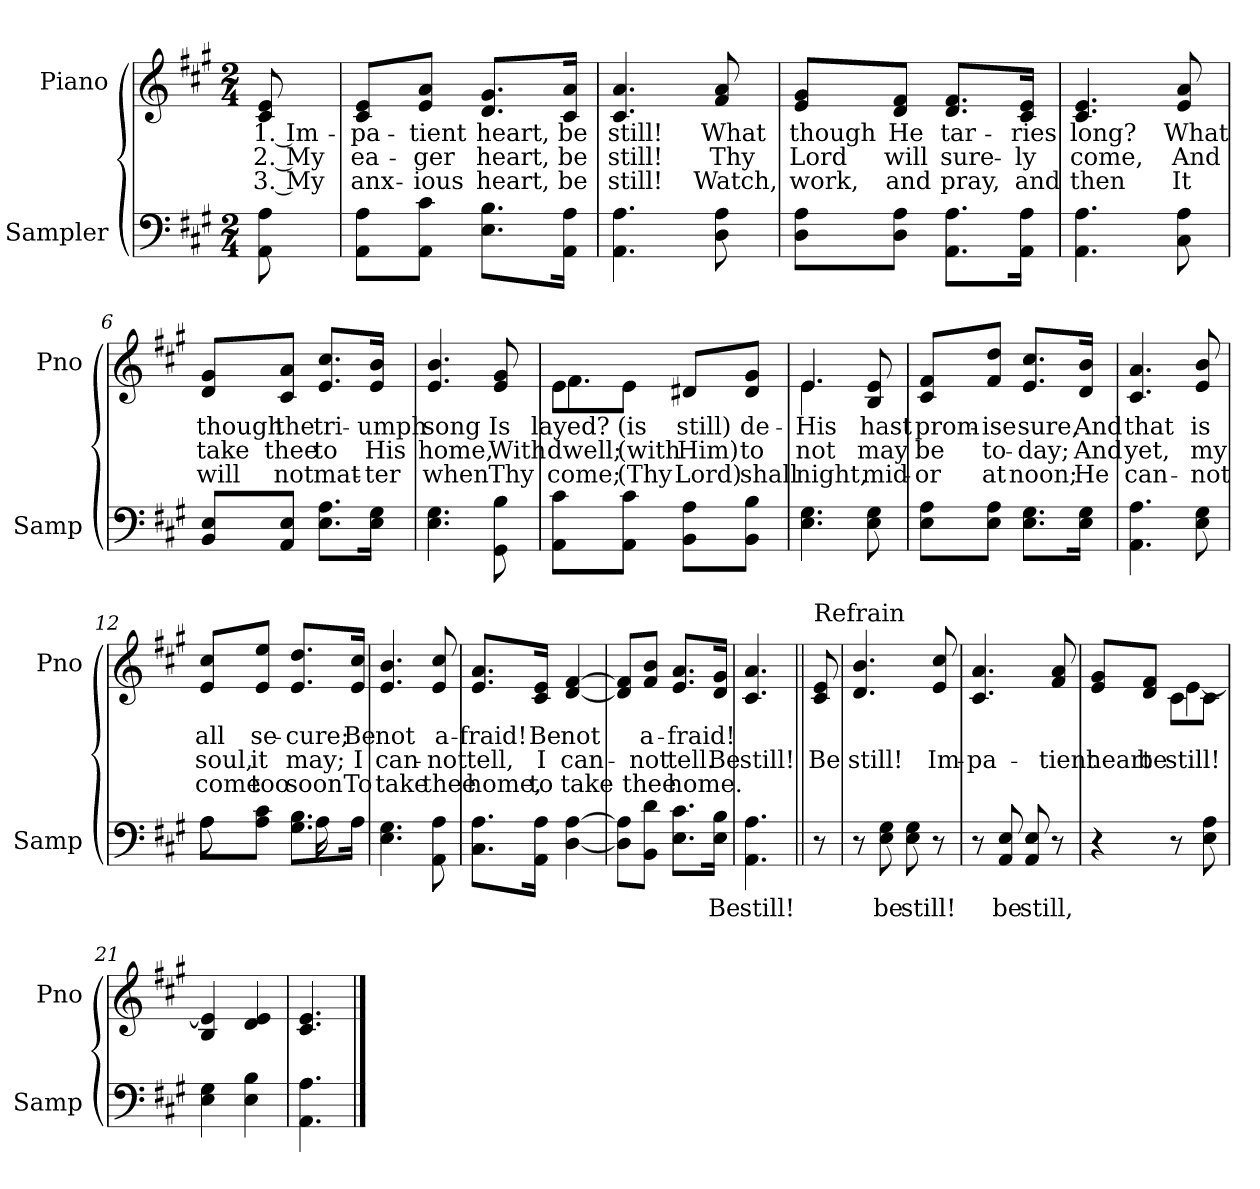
**kern	**text	**kern	**text	**text	**text
*part2	*part2	*part1	*part1	*part1	*part1
*staff2	*staff2	*staff1	*staff1	*staff1	*staff1
*I"Sampler	*	*I"Piano	*	*	*
*I'Samp	*	*I'Pno	*	*	*
*clefF4	*	*clefG2	*	*	*
*k[f#c#g#]	*	*k[f#c#g#]	*	*	*
*A:	*	*A:	*	*	*
*M2/4	*	*M2/4	*	*	*
=1	=1	=1	=1	=1	=1
8AA 8A	.	8c# 8e	1. Im-	2. My	3. My
=2	=2	=2	=2	=2	=2
8AA\ 8A\L	.	8c#/ 8e/L	-pa-	ea-	anx-
8AA\ 8c#\J	.	8e/ 8a/J	-tient	-ger	-ious
8.E\ 8.B\L	.	8.d/ 8.g#/L	heart,	heart,	heart,
16AA\ 16A\Jk	.	16c#/ 16a/Jk	be	be	be
=3	=3	=3	=3	=3	=3
4.AA 4.A	.	4.c# 4.a	still!	still!	still!
8D 8A	.	8f# 8a	What	Thy	Watch,
=4	=4	=4	=4	=4	=4
8D\ 8A\L	.	8e/ 8g#/L	though	Lord	work,
8D\ 8A\J	.	8d/ 8f#/J	He	will	and
8.AA\ 8.A\L	.	8.d/ 8.f#/L	tar-	sure-	pray,
16AA\ 16A\Jk	.	16c#/ 16e/Jk	-ries	-ly	and
=5	=5	=5	=5	=5	=5
4.AA 4.A	.	4.c# 4.e	long?	come,	then
8C# 8A	.	8e 8a	What	And	It
=6	=6	=6	=6	=6	=6
8BB/ 8E/L	.	8d/ 8g#/L	though	take	will
8AA/ 8E/J	.	8c#/ 8a/J	the	thee	not
8.E\ 8.A\L	.	8.e/ 8.cc#/L	tri-	to	mat-
16E\ 16G#\Jk	.	16e/ 16b/Jk	-umph	His	-ter
=7	=7	=7	=7	=7	=7
4.E 4.G#	.	4.e 4.b	song	home,	when
8GG# 8B	.	8e 8g#	Is	With	Thy
=8	=8	=8	=8	=8	=8
*	*	*^	*	*	*
8AA\ 8c#\L	.	8e\L	4.f#	-layed?	dwell;	come;
8AA\ 8c#\J	.	8e\J	.	(is	(with	(Thy
8BB\ 8A\L	.	8d#X/L	.	still)	Him)	Lord)
8BB\ 8B\J	.	8d#/ 8g#/J	8ryy	de-	to	shall
=9	=9	=9	=9	=9	=9	=9
4.E 4.G#	.	4.e/	4.e	His	not	-night,
8E 8G#	.	8B 8e	8ryy	hast	may	mid-
*	*	*v	*v	*	*	*
=10	=10	=10	=10	=10	=10
8E\ 8A\L	.	8c#/ 8f#/L	prom-	be	or
8E\ 8A\J	.	8f#/ 8dd/J	-ise	to-	at
8.E\ 8.G#\L	.	8.e/ 8.cc#/L	sure,	-day;	noon;
16E\ 16G#\Jk	.	16d/ 16b/Jk	And	And	He
=11	=11	=11	=11	=11	=11
4.AA 4.A	.	4.c# 4.a	that	yet,	can-
8E 8G#	.	8e 8b	is	my	-not
=12	=12	=12	=12	=12	=12
*^	*	*	*	*	*
8A\L	8A	.	8e/ 8cc#/L	all	soul,	come
8A\ 8c#\J	8.ryy	.	8e/ 8ee/J	se-	it	too
8.G#\ 8.B\L	.	.	8.e/ 8.dd/L	-cure;	may;	soon
.	16A	.	.	.	.	.
.	8ryy	.	.	.	.	.
16A\Jk	.	.	16e/ 16cc#/Jk	Be	I	To
*v	*v	*	*	*	*	*
=13	=13	=13	=13	=13	=13
4.E 4.G#	.	4.e 4.b	not	can-	take
8AA 8A	.	8e 8cc#	a-	-not	thee
=14	=14	=14	=14	=14	=14
8.C#\ 8.A\L	.	8.e/ 8.a/L	-fraid!	tell,	home,
16AA\ 16A\Jk	.	16c#/ 16e/Jk	Be	I	to
[4D [4A	.	[4d [4f#	not	can-	take
=15	=15	=15	=15	=15	=15
8D]\ 8A]\L	.	8d]/ 8f#]/L	.	.	.
8BB\ 8d\J	.	8f#/ 8b/J	a-	-not	thee
8.E\ 8.c#\L	.	8.e/ 8.a/L	-fraid!	tell.	home.
16E\ 16B\Jk	Be	16d/ 16g#/Jk	.	Be	.
=16	=16	=16	=16	=16	=16
4.AA 4.A	still!	4.c# 4.a	.	still!	.
=17||	=17||	=17||	=17||	=17||	=17||
!	!	!LO:TX:t=Refrain	!	!	!
8r	.	8c# 8e	.	Be	.
=18	=18	=18	=18	=18	=18
8r	.	4.d 4.b	.	still!	.
8E 8G#	be	.	.	.	.
8E 8G#	still!	.	.	.	.
8r	.	8e 8cc#	.	Im-	.
=19	=19	=19	=19	=19	=19
8r	.	4.c# 4.a	.	-pa-	.
8AA 8E	be	.	.	.	.
8AA 8E	still,	.	.	.	.
8r	.	8f# 8a	.	-tient	.
=20	=20	=20	=20	=20	=20
*	*	*^	*	*	*
4r	.	8e/ 8g#/L	4ryy	.	heart	.
.	.	8d/ 8f#/J	.	.	be	.
8r	.	(8c#\L	[4e)	.	still!	.
8E 8A	.	8c#\J	.	.	.	.
*	*	*v	*v	*	*	*
=21	=21	=21	=21	=21	=21
4E 4G#	.	4B 4e]	.	.	.
4E 4B	.	4d 4e	.	.	.
=22	=22	=22	=22	=22	=22
4.AA 4.A	.	4.c# 4.e	.	.	.
==	==	==	==	==	==
*-	*-	*-	*-	*-	*-
